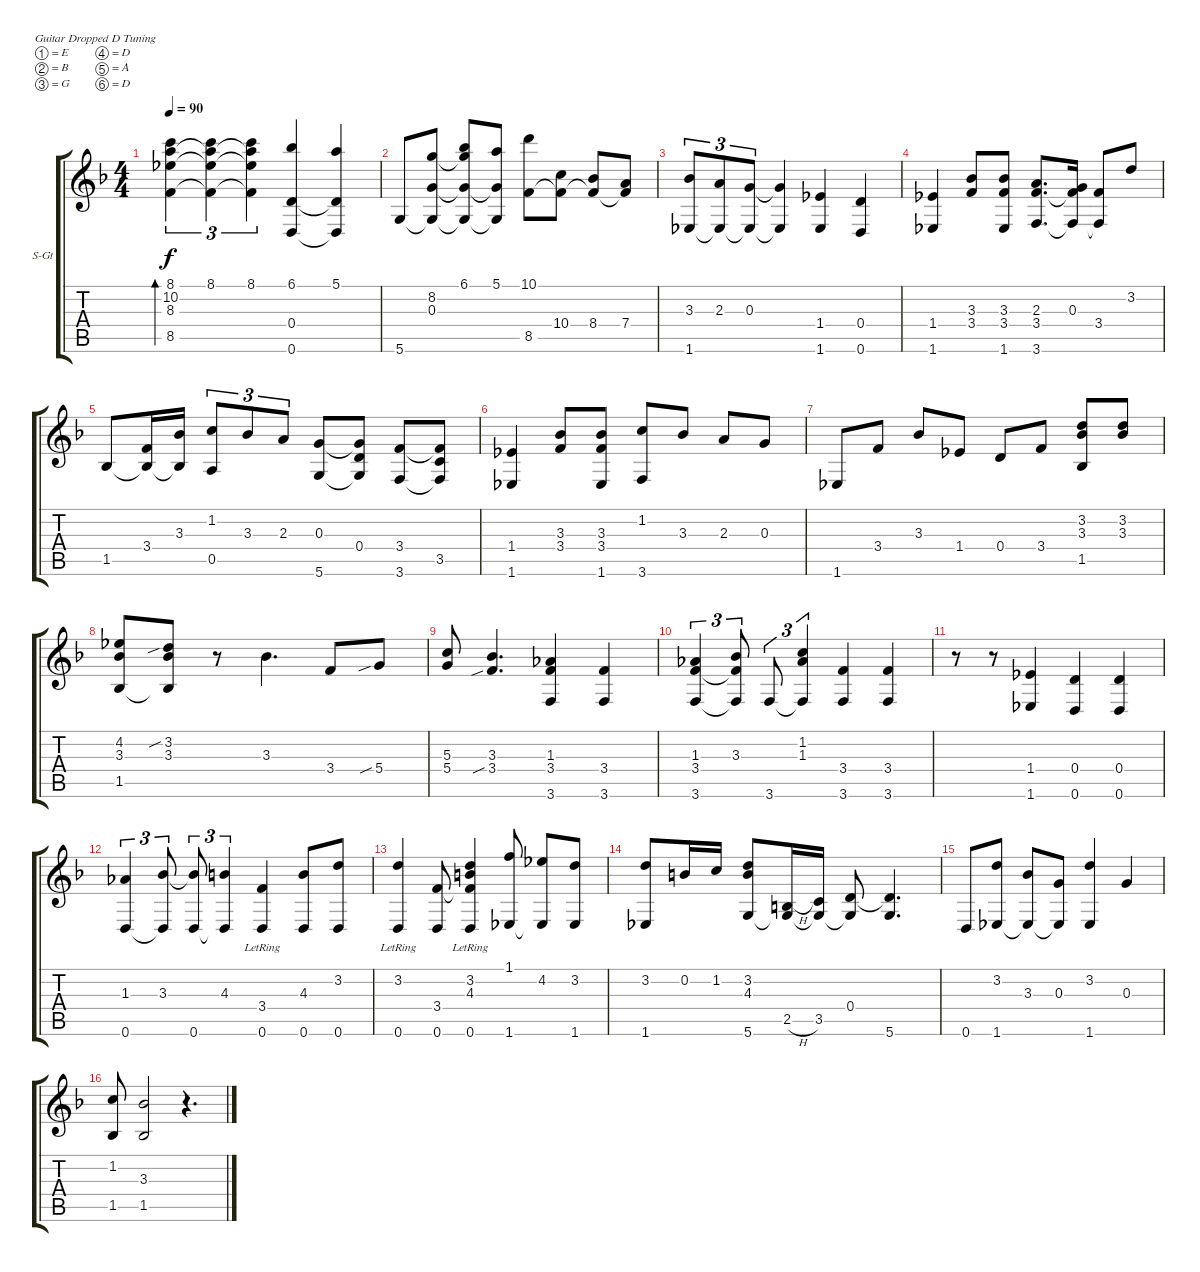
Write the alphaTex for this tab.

\bracketExtendMode groupsimilarinstruments
\firstSystemTrackNameOrientation horizontal
\otherSystemsTrackNameOrientation horizontal
\track ("Track 1" "S-Gt") {instrument acousticguitarsteel}
\staff {score tabs}
\tuning (E4 B3 G3 D3 A2 D2)
\ts (4 4)
\tempo 90
\clef g2
\ks f
(8.1 10.2 8.3 8.5).4{tu (3 2) bd 30 dy f} (8.1 10.2{t} 8.3{t} 8.5{t}).4{tu (3 2)} (8.1 10.2{t} 8.3{t} 8.5{t}).4{tu (3 2)} (6.1 0.4 0.6).4 (5.1 0.4{t} 0.6{t}).4 |
5.6.8 (8.2 0.3 5.6{t}).8 (6.1 8.2{t} 0.3{t} 5.6{t}).8 (5.1 0.3{t} 5.6{t}).8 (10.1 8.5).8 (10.4 8.5{t}).8 (8.4 8.5{t}).8 (7.4 8.5{t}).8 |
(3.3 1.6).8{tu (3 2)} (2.3 1.6{t}).8{tu (3 2)} (0.3 1.6{t}).8{tu (3 2)} (0.3{t} 1.6{t}).4 (1.4 1.6).4 (0.4 0.6).4 |
(1.4 1.6).4 (3.3 3.4).8 (3.3 3.4 1.6).8 (2.3 3.4 3.6).8{d} (0.3 3.4{t} 3.6{t}).16 (3.4 3.6{t}).8 3.2.8 |
1.5.8 (3.4 1.5{t}).16 (3.3 1.5{t}).16 (1.2 0.5).8{tu (3 2)} 3.3.8{tu (3 2)} 2.3.8{tu (3 2)} (0.3 5.6).8 (0.3{t} 0.4 5.6{t}).8 (3.4 3.6).8 (3.4{t} 3.5 3.6{t}).8 |
(1.4 1.6).4 (3.3 3.4).8 (3.3 3.4 1.6).8 (1.2 3.6).8 3.3.8 2.3.8 0.3.8 |
1.6.8 3.4.8 3.3.8 1.4.8 0.4.8 3.4.8 (3.2 3.3 1.5).8 (3.2 3.3).8 |
(4.2 3.3 1.5).8 (3.2{sib} 3.3 1.5{t}).8 r.8 3.3.4{d} 3.4.8 5.4{sib}.8 |
(5.3 5.4).8 (3.3 3.4{sib}).4{d} (1.3 3.4 3.6).4 (3.4 3.6).4 |
(1.3 3.4 3.6).4{tu (3 2)} (3.3 3.4{t} 3.6{t}).8{tu (3 2)} 3.6.8{tu (3 2)} (1.2 1.3 3.6{t}).4{tu (3 2)} (3.4 3.6).4 (3.4 3.6).4 |
r.8 r.8 (1.4 1.6).4 (0.4 0.6).4 (0.4 0.6).4 |
(1.3 0.6).4{tu (3 2)} (3.3 0.6{t}).8{tu (3 2)} (3.3{t} 0.6).8{tu (3 2)} (4.3 0.6{t}).4{tu (3 2)} (3.4{lr} 0.6{lr}).4 (4.3 0.6).8 (3.2 0.6).8 |
(3.2{lr} 0.6{lr}).4 (3.4 0.6).8 (3.2{lr} 4.3{lr} 3.4{t} 0.6{lr}).4 (1.1 1.6).8 (4.2 1.6{t}).8 (3.2 1.6).8 |
(3.2 1.6).8 0.2.16 1.2.16 (3.2 4.3 5.6).8 (2.5{h} 5.6{t}).16 (3.5 5.6{t}).16 (0.4 5.6{t}).8 (0.4{t} 5.6).4{d} |
0.6.8 (3.2 1.6).8 (3.3 1.6{t}).8 (0.3 1.6{t}).8 (3.2 1.6).4 0.3.4 |
(1.2 1.5).8 (3.3 1.5).2 r.4{d}
